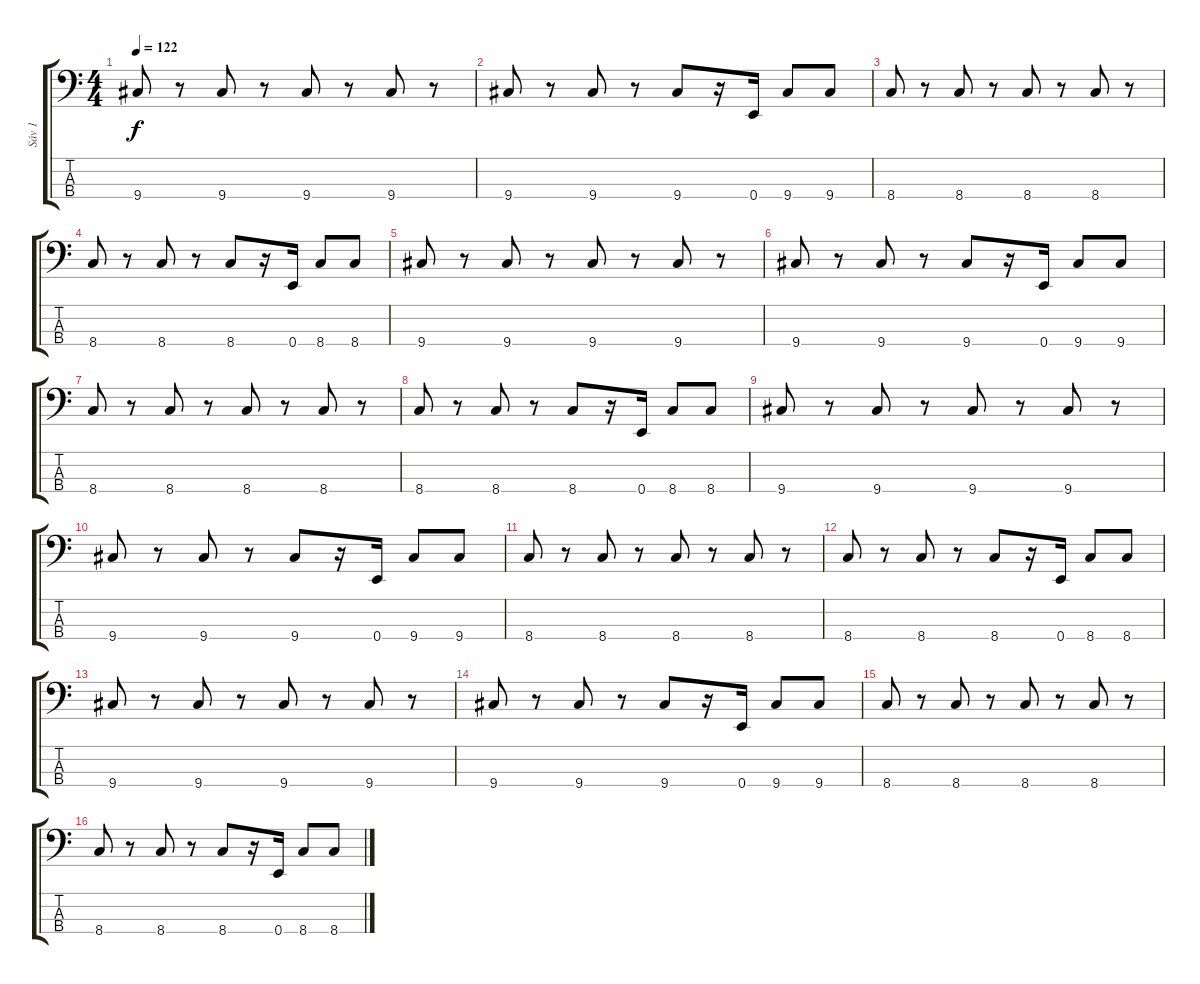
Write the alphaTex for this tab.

\track ("Sáv 1" "Sáv 1") {mute instrument electricbassfinger}
\staff {score tabs}
\tuning (G2 D2 A1 E1) {hide}
\ts (4 4)
\tempo 122
\clef f4
\ks c
9.4.8{dy f} r.8 9.4.8 r.8 9.4.8 r.8 9.4.8 r.8 |
9.4.8 r.8 9.4.8 r.8 9.4.8 r.16 0.4.16 9.4.8 9.4.8 |
8.4.8 r.8 8.4.8 r.8 8.4.8 r.8 8.4.8 r.8 |
8.4.8 r.8 8.4.8 r.8 8.4.8 r.16 0.4.16 8.4.8 8.4.8 |
9.4.8 r.8 9.4.8 r.8 9.4.8 r.8 9.4.8 r.8 |
9.4.8 r.8 9.4.8 r.8 9.4.8 r.16 0.4.16 9.4.8 9.4.8 |
8.4.8 r.8 8.4.8 r.8 8.4.8 r.8 8.4.8 r.8 |
8.4.8 r.8 8.4.8 r.8 8.4.8 r.16 0.4.16 8.4.8 8.4.8 |
9.4.8 r.8 9.4.8 r.8 9.4.8 r.8 9.4.8 r.8 |
9.4.8 r.8 9.4.8 r.8 9.4.8 r.16 0.4.16 9.4.8 9.4.8 |
8.4.8 r.8 8.4.8 r.8 8.4.8 r.8 8.4.8 r.8 |
8.4.8 r.8 8.4.8 r.8 8.4.8 r.16 0.4.16 8.4.8 8.4.8 |
9.4.8 r.8 9.4.8 r.8 9.4.8 r.8 9.4.8 r.8 |
9.4.8 r.8 9.4.8 r.8 9.4.8 r.16 0.4.16 9.4.8 9.4.8 |
8.4.8 r.8 8.4.8 r.8 8.4.8 r.8 8.4.8 r.8 |
8.4.8 r.8 8.4.8 r.8 8.4.8 r.16 0.4.16 8.4.8 8.4.8
